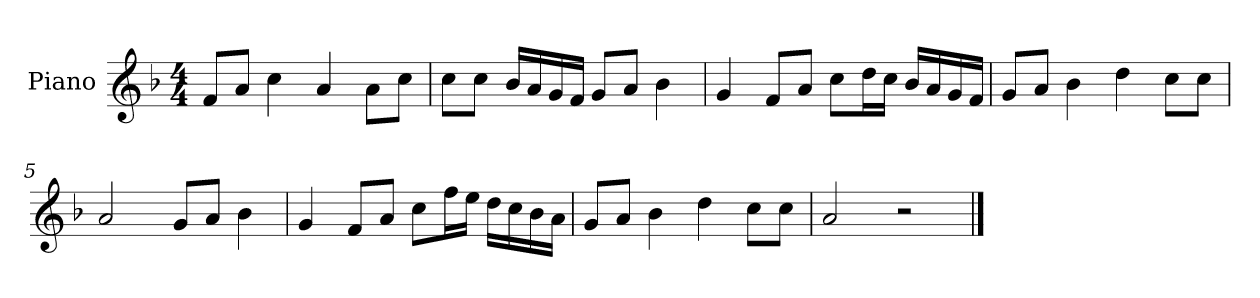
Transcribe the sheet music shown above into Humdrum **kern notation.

**kern
*part1
*staff1
*I"Piano
*I'P-no
*clefG2
*k[b-]
*M4/4
*MM90
=1
8f/L
8a/J
4cc\
4a/
8a\L
8cc\J
=2
8cc\L
8cc\J
16b-/LL
16a/
16g/
16f/JJ
8g/L
8a/J
4b-\
=3
4g/
8f/L
8a/J
8cc\L
16dd\L
16cc\JJ
16b-/LL
16a/
16g/
16f/JJ
=4
8g/L
8a/J
4b-\
4dd\
8cc\L
8cc\J
=5
2a/
8g/L
8a/J
4b-\
!!LO:LB:g=z
=6
4g/
8f/L
8a/J
8cc\L
16ff\L
16ee\JJ
16dd\LL
16cc\
16b-\
16a\JJ
=7
8g/L
8a/J
4b-\
4dd\
8cc\L
8cc\J
=8
2a/
2r
==
*-
